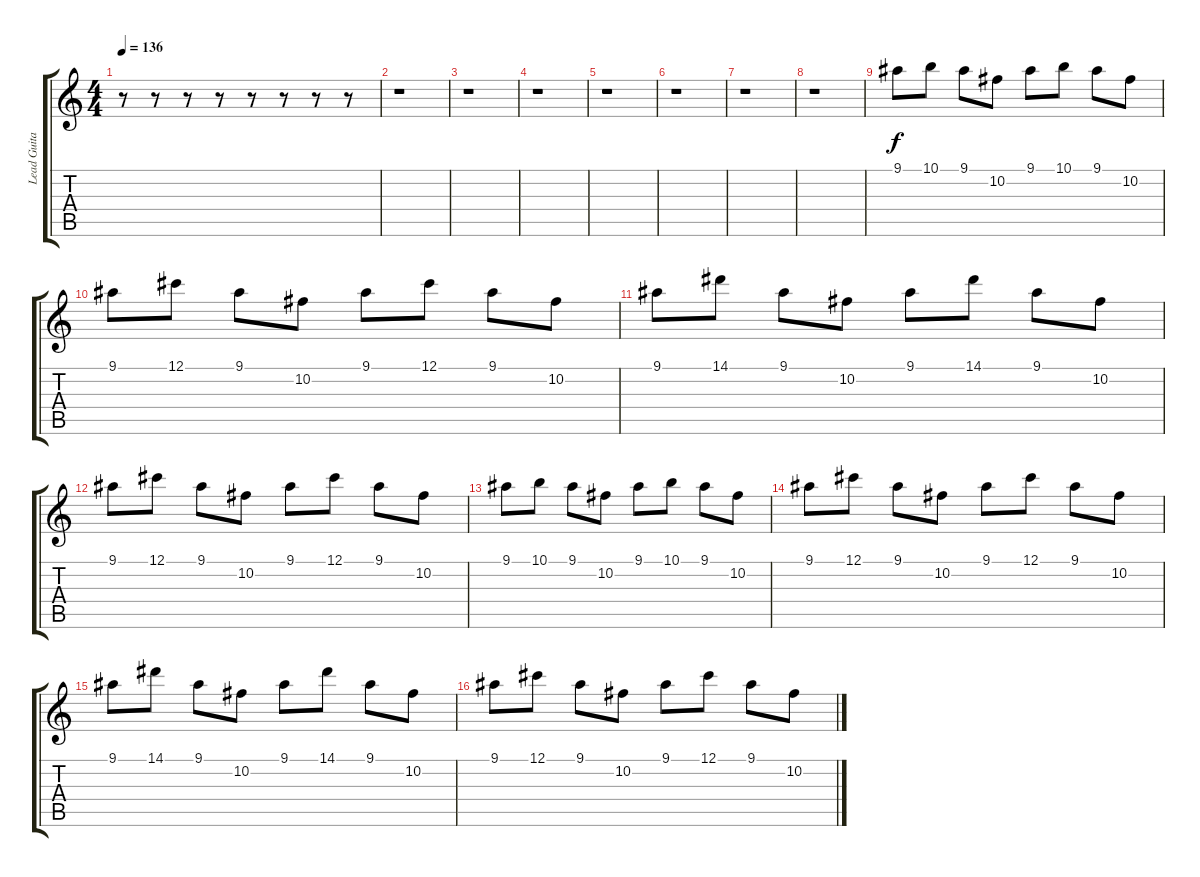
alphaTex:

\track ("Lead Guitar" "Lead Guita") {instrument distortionguitar}
\staff {score tabs}
\tuning (Db4 Ab3 E3 B2 Gb2 B1) {hide}
\ts (4 4)
\tempo 136
\clef g2
\ks c
r.8{dy f} r.8 r.8 r.8 r.8 r.8 r.8 r.8 |
r.1 |
r.1 |
r.1 |
r.1 |
r.1 |
r.1 |
r.1 |
9.1.8 10.1.8 9.1.8 10.2.8 9.1.8 10.1.8 9.1.8 10.2.8 |
9.1.8 12.1.8 9.1.8 10.2.8 9.1.8 12.1.8 9.1.8 10.2.8 |
9.1.8 14.1.8 9.1.8 10.2.8 9.1.8 14.1.8 9.1.8 10.2.8 |
9.1.8 12.1.8 9.1.8 10.2.8 9.1.8 12.1.8 9.1.8 10.2.8 |
9.1.8 10.1.8 9.1.8 10.2.8 9.1.8 10.1.8 9.1.8 10.2.8 |
9.1.8 12.1.8 9.1.8 10.2.8 9.1.8 12.1.8 9.1.8 10.2.8 |
9.1.8 14.1.8 9.1.8 10.2.8 9.1.8 14.1.8 9.1.8 10.2.8 |
9.1.8 12.1.8 9.1.8 10.2.8 9.1.8 12.1.8 9.1.8 10.2.8
